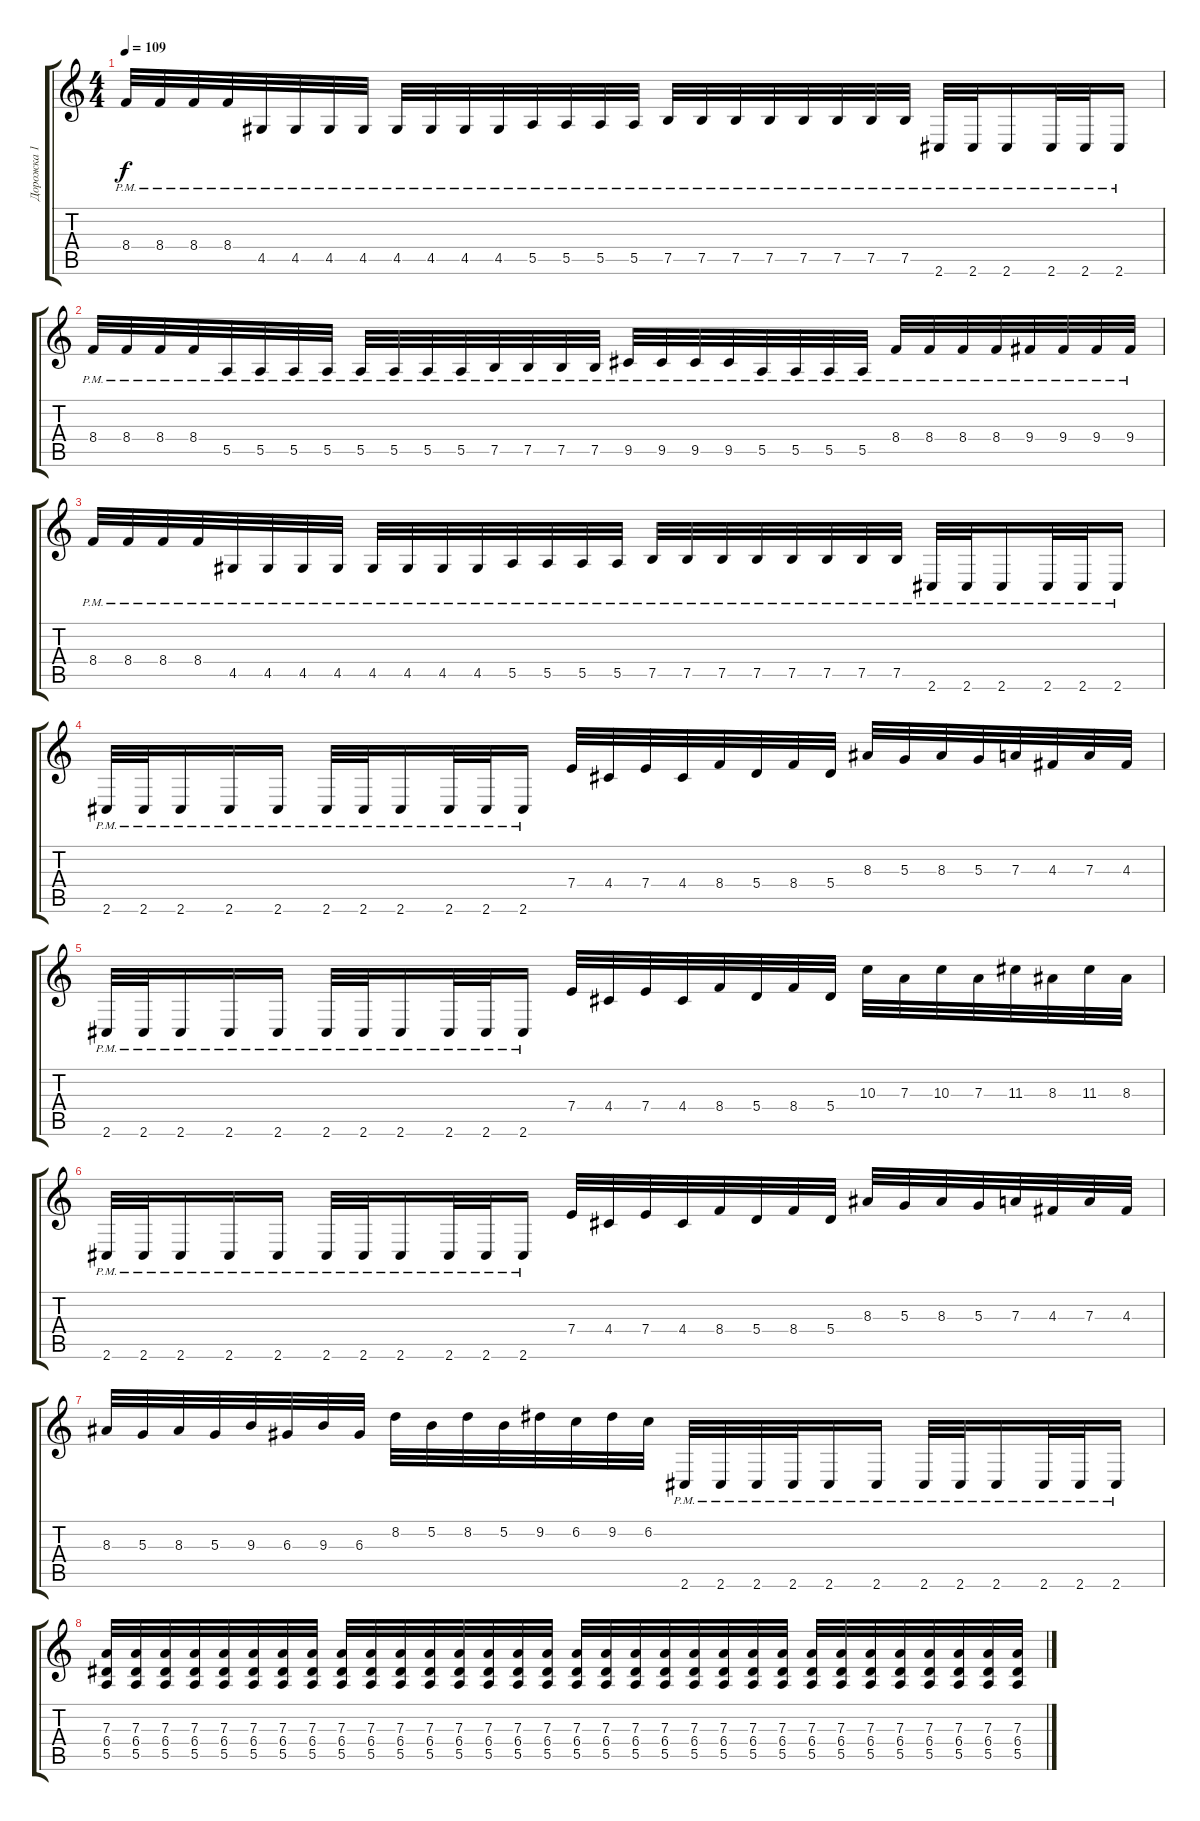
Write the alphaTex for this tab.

\track ("Дорожка 1" "Дорожка 1") {instrument distortionguitar}
\staff {score tabs}
\tuning (B3 Gb3 D3 A2 E2 B1) {hide}
\ts (4 4)
\tempo 109
\clef g2
\ks c
8.4{pm}.32{dy f} 8.4{pm}.32 8.4{pm}.32 8.4{pm}.32 4.5{pm}.32 4.5{pm}.32 4.5{pm}.32 4.5{pm}.32 4.5{pm}.32 4.5{pm}.32 4.5{pm}.32 4.5{pm}.32 5.5{pm}.32 5.5{pm}.32 5.5{pm}.32 5.5{pm}.32 7.5{pm}.32 7.5{pm}.32 7.5{pm}.32 7.5{pm}.32 7.5{pm}.32 7.5{pm}.32 7.5{pm}.32 7.5{pm}.32 2.6{pm}.32 2.6{pm}.32 2.6{pm}.16 2.6{pm}.32 2.6{pm}.32 2.6{pm}.16 |
8.4{pm}.32 8.4{pm}.32 8.4{pm}.32 8.4{pm}.32 5.5{pm}.32 5.5{pm}.32 5.5{pm}.32 5.5{pm}.32 5.5{pm}.32 5.5{pm}.32 5.5{pm}.32 5.5{pm}.32 7.5{pm}.32 7.5{pm}.32 7.5{pm}.32 7.5{pm}.32 9.5{pm}.32 9.5{pm}.32 9.5{pm}.32 9.5{pm}.32 5.5{pm}.32 5.5{pm}.32 5.5{pm}.32 5.5{pm}.32 8.4{pm}.32 8.4{pm}.32 8.4{pm}.32 8.4{pm}.32 9.4{pm}.32 9.4{pm}.32 9.4{pm}.32 9.4{pm}.32 |
8.4{pm}.32 8.4{pm}.32 8.4{pm}.32 8.4{pm}.32 4.5{pm}.32 4.5{pm}.32 4.5{pm}.32 4.5{pm}.32 4.5{pm}.32 4.5{pm}.32 4.5{pm}.32 4.5{pm}.32 5.5{pm}.32 5.5{pm}.32 5.5{pm}.32 5.5{pm}.32 7.5{pm}.32 7.5{pm}.32 7.5{pm}.32 7.5{pm}.32 7.5{pm}.32 7.5{pm}.32 7.5{pm}.32 7.5{pm}.32 2.6{pm}.32 2.6{pm}.32 2.6{pm}.16 2.6{pm}.32 2.6{pm}.32 2.6{pm}.16 |
2.6{pm}.32 2.6{pm}.32 2.6{pm}.16 2.6{pm}.16 2.6{pm}.16 2.6{pm}.32 2.6{pm}.32 2.6{pm}.16 2.6{pm}.32 2.6{pm}.32 2.6{pm}.16 7.4.32 4.4.32 7.4.32 4.4.32 8.4.32 5.4.32 8.4.32 5.4.32 8.3.32 5.3.32 8.3.32 5.3.32 7.3.32 4.3.32 7.3.32 4.3.32 |
2.6{pm}.32 2.6{pm}.32 2.6{pm}.16 2.6{pm}.16 2.6{pm}.16 2.6{pm}.32 2.6{pm}.32 2.6{pm}.16 2.6{pm}.32 2.6{pm}.32 2.6{pm}.16 7.4.32 4.4.32 7.4.32 4.4.32 8.4.32 5.4.32 8.4.32 5.4.32 10.3.32 7.3.32 10.3.32 7.3.32 11.3.32 8.3.32 11.3.32 8.3.32 |
2.6{pm}.32 2.6{pm}.32 2.6{pm}.16 2.6{pm}.16 2.6{pm}.16 2.6{pm}.32 2.6{pm}.32 2.6{pm}.16 2.6{pm}.32 2.6{pm}.32 2.6{pm}.16 7.4.32 4.4.32 7.4.32 4.4.32 8.4.32 5.4.32 8.4.32 5.4.32 8.3.32 5.3.32 8.3.32 5.3.32 7.3.32 4.3.32 7.3.32 4.3.32 |
8.3.32 5.3.32 8.3.32 5.3.32 9.3.32 6.3.32 9.3.32 6.3.32 8.2.32 5.2.32 8.2.32 5.2.32 9.2.32 6.2.32 9.2.32 6.2.32 2.6{pm}.32 2.6{pm}.32 2.6{pm}.32 2.6{pm}.32 2.6{pm}.16 2.6{pm}.16 2.6{pm}.32 2.6{pm}.32 2.6{pm}.16 2.6{pm}.32 2.6{pm}.32 2.6{pm}.16 |
(7.3 6.4 5.5).32 (7.3 6.4 5.5).32 (7.3 6.4 5.5).32 (7.3 6.4 5.5).32 (7.3 6.4 5.5).32 (7.3 6.4 5.5).32 (7.3 6.4 5.5).32 (7.3 6.4 5.5).32 (7.3 6.4 5.5).32 (7.3 6.4 5.5).32 (7.3 6.4 5.5).32 (7.3 6.4 5.5).32 (7.3 6.4 5.5).32 (7.3 6.4 5.5).32 (7.3 6.4 5.5).32 (7.3 6.4 5.5).32 (7.3 6.4 5.5).32 (7.3 6.4 5.5).32 (7.3 6.4 5.5).32 (7.3 6.4 5.5).32 (7.3 6.4 5.5).32 (7.3 6.4 5.5).32 (7.3 6.4 5.5).32 (7.3 6.4 5.5).32 (7.3 6.4 5.5).32 (7.3 6.4 5.5).32 (7.3 6.4 5.5).32 (7.3 6.4 5.5).32 (7.3 6.4 5.5).32 (7.3 6.4 5.5).32 (7.3 6.4 5.5).32 (7.3 6.4 5.5).32
